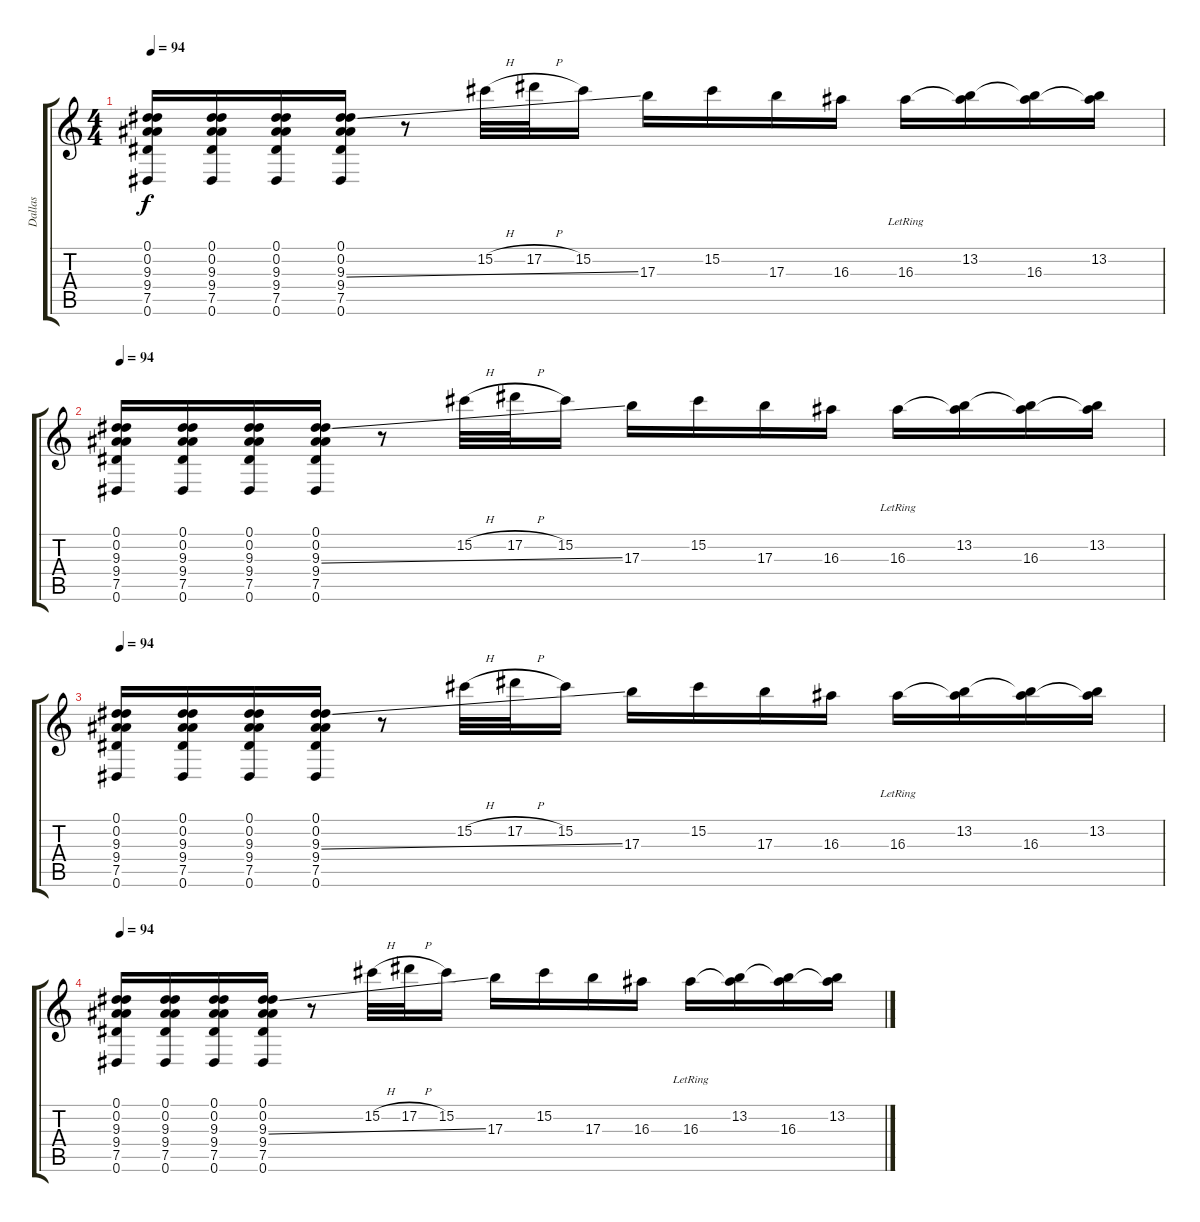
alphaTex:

\track ("Dallas" "Dallas") {instrument overdrivenguitar}
\staff {score tabs}
\tuning (Eb4 Bb3 Gb3 Db3 Ab2 Eb2) {hide}
\ts (4 4)
\tempo 94
\clef g2
\ks c
(0.1 0.2 9.3 9.4 7.5 0.6).16{dy f} (0.1 0.2 9.3 9.4 7.5 0.6).16 (0.1 0.2 9.3 9.4 7.5 0.6).16 (0.1 0.2 9.3{ss} 9.4 7.5 0.6).16 r.8 15.2{h}.32 17.2{h}.32 15.2.16 17.3.16 15.2.16 17.3.16 16.3.16 16.3{lr}.16 (13.2 16.3{t}).16 (13.2{t} 16.3).16 (13.2 16.3{t}).16 |
\tempo 94
(0.1 0.2 9.3 9.4 7.5 0.6).16 (0.1 0.2 9.3 9.4 7.5 0.6).16 (0.1 0.2 9.3 9.4 7.5 0.6).16 (0.1 0.2 9.3{ss} 9.4 7.5 0.6).16 r.8 15.2{h}.32 17.2{h}.32 15.2.16 17.3.16 15.2.16 17.3.16 16.3.16 16.3{lr}.16 (13.2 16.3{t}).16 (13.2{t} 16.3).16 (13.2 16.3{t}).16 |
\tempo 94
(0.1 0.2 9.3 9.4 7.5 0.6).16 (0.1 0.2 9.3 9.4 7.5 0.6).16 (0.1 0.2 9.3 9.4 7.5 0.6).16 (0.1 0.2 9.3{ss} 9.4 7.5 0.6).16 r.8 15.2{h}.32 17.2{h}.32 15.2.16 17.3.16 15.2.16 17.3.16 16.3.16 16.3{lr}.16 (13.2 16.3{t}).16 (13.2{t} 16.3).16 (13.2 16.3{t}).16 |
\tempo 94
(0.1 0.2 9.3 9.4 7.5 0.6).16 (0.1 0.2 9.3 9.4 7.5 0.6).16 (0.1 0.2 9.3 9.4 7.5 0.6).16 (0.1 0.2 9.3{ss} 9.4 7.5 0.6).16 r.8 15.2{h}.32 17.2{h}.32 15.2.16 17.3.16 15.2.16 17.3.16 16.3.16 16.3{lr}.16 (13.2 16.3{t}).16 (13.2{t} 16.3).16 (13.2 16.3{t}).16
